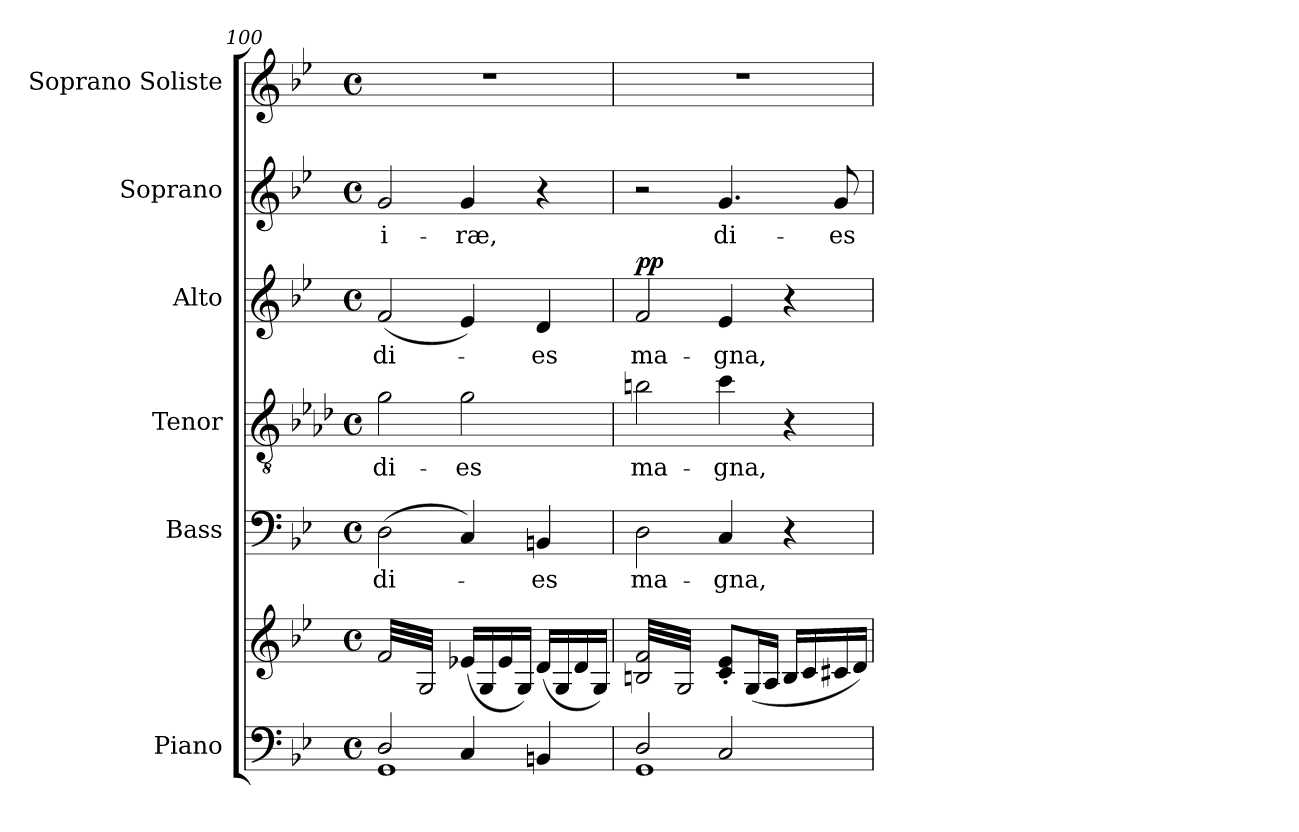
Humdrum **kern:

**kern	**kern	**kern	**text	**kern	**text	**kern	**text	**dynam	**kern	**text	**kern
*part6	*part6	*part5	*part5	*part4	*part4	*part3	*part3	*part3	*part2	*part2	*part1
*staff7	*staff6	*staff5	*staff5	*staff4	*staff4	*staff3	*staff3	*staff3	*staff2	*staff2	*staff1
*I"Piano	*	*I"Bass	*	*I"Tenor	*	*I"Alto	*	*	*I"Soprano	*	*I"Soprano Soliste
*I'Pno.	*	*I'B.	*	*I'T.	*	*I'A.	*	*	*I'S.	*	*
!!LO:LB:g=z
*clefF4	*clefG2	*clefF4	*	*clefGv2	*	*clefG2	*	*	*clefG2	*	*clefG2
*	*	*	*	*ITrd8c14	*	*	*	*	*	*	*
*k[b-e-]	*k[b-e-]	*k[b-e-]	*	*k[b-e-a-d-]	*	*k[b-e-]	*	*	*k[b-e-]	*	*k[b-e-]
*M4/4	*M4/4	*M4/4	*	*M4/4	*	*M4/4	*	*	*M4/4	*	*M4/4
*met(c)	*met(c)	*met(c)	*	*met(c)	*	*met(c)	*	*	*met(c)	*	*met(c)
=100	=100	=100	=100	=100	=100	=100	=100	=100	=100	=100	=100
*^	*	*	*	*	*	*	*	*	*	*	*
*	*	*tremolo	*	*	*	*	*	*	*	*	*	*
2D/	1GG	(32f/LLL	(2D\	di-	2Gi\	di-	(2f/	di-	.	2g/	i-	1r
.	.	32G/)	.	.	.	.	.	.	.	.	.	.
.	.	32f/	.	.	.	.	.	.	.	.	.	.
.	.	32G/)	.	.	.	.	.	.	.	.	.	.
.	.	32f/	.	.	.	.	.	.	.	.	.	.
.	.	32G/)	.	.	.	.	.	.	.	.	.	.
.	.	32f/	.	.	.	.	.	.	.	.	.	.
.	.	32G/)	.	.	.	.	.	.	.	.	.	.
.	.	32f/	.	.	.	.	.	.	.	.	.	.
.	.	32G/)	.	.	.	.	.	.	.	.	.	.
.	.	32f/	.	.	.	.	.	.	.	.	.	.
.	.	32G/)	.	.	.	.	.	.	.	.	.	.
.	.	32f/	.	.	.	.	.	.	.	.	.	.
.	.	32G/)	.	.	.	.	.	.	.	.	.	.
.	.	32f/	.	.	.	.	.	.	.	.	.	.
.	.	32G/)JJJ	.	.	.	.	.	.	.	.	.	.
*	*	*Xtremolo	*	*	*	*	*	*	*	*	*	*
4C/	.	(16e-X/LL	4C/)	.	2Gi\	-es	4e-/)	.	.	4g/	-ræ,	.
.	.	.	.	.	.	.	.	.	.	.	.	.
.	.	16G/	.	.	.	.	.	.	.	.	.	.
.	.	.	.	.	.	.	.	.	.	.	.	.
.	.	16e-/	.	.	.	.	.	.	.	.	.	.
.	.	.	.	.	.	.	.	.	.	.	.	.
.	.	16G/JJ)	.	.	.	.	.	.	.	.	.	.
.	.	.	.	.	.	.	.	.	.	.	.	.
4BBn/	.	(16d/LL	4BBn/	-es	.	.	4d/	-es	.	4r	.	.
.	.	16G/	.	.	.	.	.	.	.	.	.	.
.	.	16d/	.	.	.	.	.	.	.	.	.	.
.	.	16G/JJ)	.	.	.	.	.	.	.	.	.	.
=101	=101	=101	=101	=101	=101	=101	=101	=101	=101	=101	=101	=101
!	!	!	!	!	!	!	!	!	!LO:DY:a	!	!	!
*	*	*tremolo	*	*	*	*	*	*	*	*	*	*
2D/	1GG	(32Bn/ 32f/LLL	2D\	ma-	2Bni\	ma-	2f/	ma-	pp	2r	.	1r
.	.	32G/)	.	.	.	.	.	.	.	.	.	.
.	.	32Bn/ 32f/	.	.	.	.	.	.	.	.	.	.
.	.	32G/)	.	.	.	.	.	.	.	.	.	.
.	.	32Bn/ 32f/	.	.	.	.	.	.	.	.	.	.
.	.	32G/)	.	.	.	.	.	.	.	.	.	.
.	.	32Bn/ 32f/	.	.	.	.	.	.	.	.	.	.
.	.	32G/)	.	.	.	.	.	.	.	.	.	.
.	.	32Bn/ 32f/	.	.	.	.	.	.	.	.	.	.
.	.	32G/)	.	.	.	.	.	.	.	.	.	.
.	.	32Bn/ 32f/	.	.	.	.	.	.	.	.	.	.
.	.	32G/)	.	.	.	.	.	.	.	.	.	.
.	.	32Bn/ 32f/	.	.	.	.	.	.	.	.	.	.
.	.	32G/)	.	.	.	.	.	.	.	.	.	.
.	.	32Bn/ 32f/	.	.	.	.	.	.	.	.	.	.
.	.	32G/)JJJ	.	.	.	.	.	.	.	.	.	.
*	*	*Xtremolo	*	*	*	*	*	*	*	*	*	*
2C/	.	8c/' 8e-/'L	4C/	-gna,	4ci\	-gna,	4e-/	-gna,	.	4.g/	di-	.
.	.	.	.	.	.	.	.	.	.	.	.	.
.	.	.	.	.	.	.	.	.	.	.	.	.
.	.	.	.	.	.	.	.	.	.	.	.	.
.	.	(16G/L	.	.	.	.	.	.	.	.	.	.
.	.	.	.	.	.	.	.	.	.	.	.	.
.	.	16A/JJ	.	.	.	.	.	.	.	.	.	.
.	.	.	.	.	.	.	.	.	.	.	.	.
.	.	16B/LL	4r	.	4r	.	4r	.	.	.	.	.
.	.	16c/	.	.	.	.	.	.	.	.	.	.
.	.	16c#X/	.	.	.	.	.	.	.	8g/	-es	.
.	.	16d/JJ)	.	.	.	.	.	.	.	.	.	.
*v	*v	*	*	*	*	*	*	*	*	*	*	*
=	=	=	=	=	=	=	=	=	=	=	=
*-	*-	*-	*-	*-	*-	*-	*-	*-	*-	*-	*-
